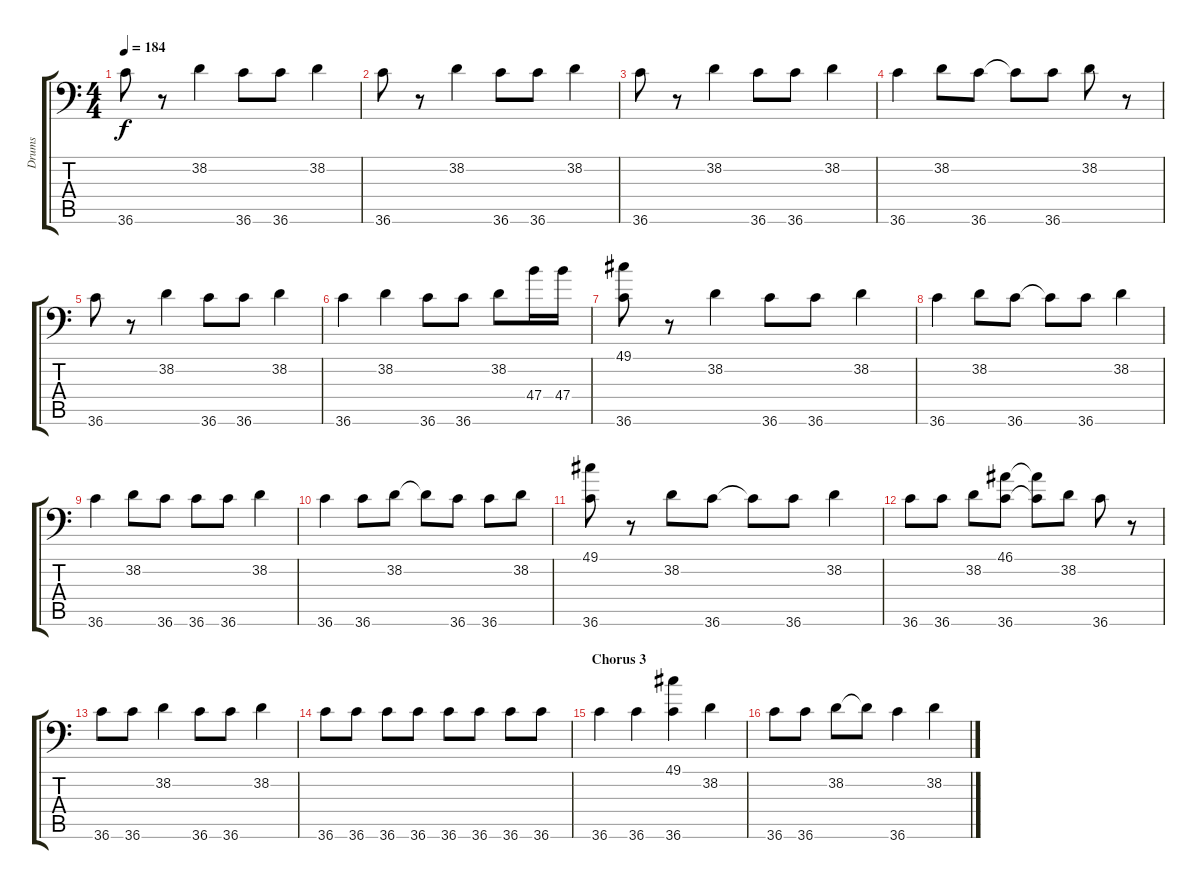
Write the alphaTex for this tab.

\track ("Drums" "Drums") {instrument acousticgrandpiano}
\staff {score tabs}
\tuning (C-1 C-1 C-1 C-1 C-1 C-1) {hide}
\ts (4 4)
\tempo 184
\clef f4
\ks c
36.6.8{dy f} r.8 38.2.4 36.6.8 36.6.8 38.2.4 |
36.6.8 r.8 38.2.4 36.6.8 36.6.8 38.2.4 |
36.6.8 r.8 38.2.4 36.6.8 36.6.8 38.2.4 |
36.6.4 38.2.8 36.6.8 36.6{t}.8 36.6.8 38.2.8 r.8 |
36.6.8 r.8 38.2.4 36.6.8 36.6.8 38.2.4 |
36.6.4 38.2.4 36.6.8 36.6.8 38.2.8 47.4.16 47.4.16 |
(49.1 36.6).8 r.8 38.2.4 36.6.8 36.6.8 38.2.4 |
36.6.4 38.2.8 36.6.8 36.6{t}.8 36.6.8 38.2.4 |
36.6.4 38.2.8 36.6.8 36.6.8 36.6.8 38.2.4 |
36.6.4 36.6.8 38.2.8 38.2{t}.8 36.6.8 36.6.8 38.2.8 |
(49.1 36.6).8 r.8 38.2.8 36.6.8 36.6{t}.8 36.6.8 38.2.4 |
36.6.8 36.6.8 38.2.8 (46.1 36.6).8 (46.1{t} 36.6{t}).8 38.2.8 36.6.8 r.8 |
36.6.8 36.6.8 38.2.4 36.6.8 36.6.8 38.2.4 |
36.6.8 36.6.8 36.6.8 36.6.8 36.6.8 36.6.8 36.6.8 36.6.8 |
\section ("" "Chorus 3")
36.6.4 36.6.4 (49.1 36.6).4 38.2.4 |
\section ("" "")
36.6.8 36.6.8 38.2.8 38.2{t}.8 36.6.4 38.2.4
